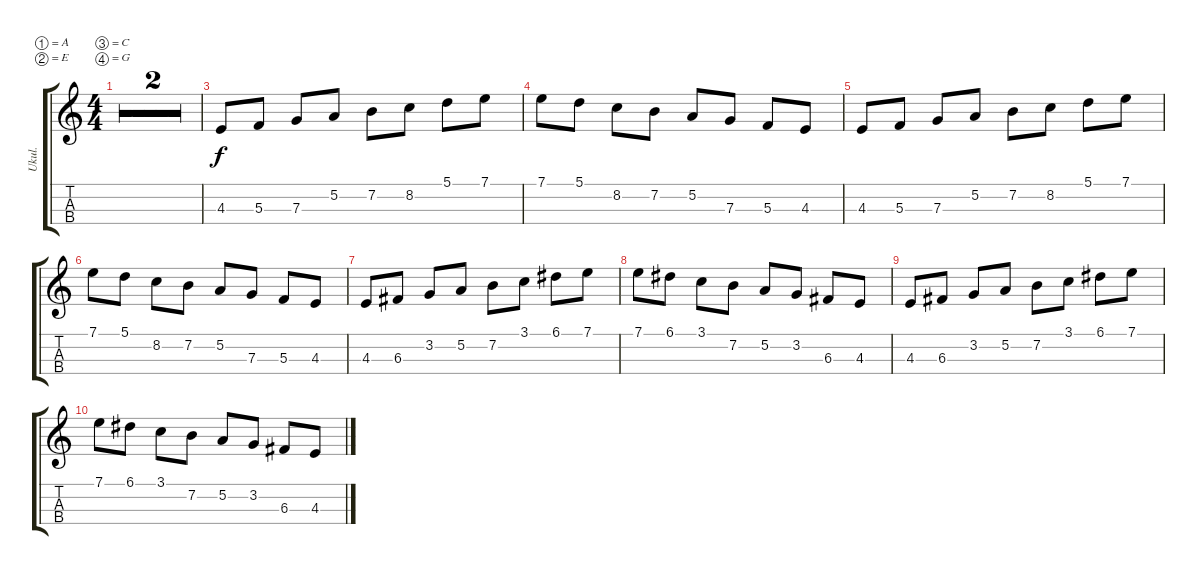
\defaultSystemsLayout 4
\bracketExtendMode groupsimilarinstruments
\multiTrackTrackNamePolicy hidden
\otherSystemsTrackNameOrientation horizontal
\track ("2find_root" "Ukul.") {mute multiBarRest instrument shamisen}
\staff {score tabs}
\tuning (A4 E4 C4 G4)
\ts (4 4)
\tempo 80
\clef g2
\ks c
|
|
4.3.8 5.3.8 7.3.8 5.2.8 7.2.8 8.2.8 5.1.8 7.1.8 |
7.1.8 5.1.8 8.2.8 7.2.8 5.2.8 7.3.8 5.3.8 4.3.8 |
4.3.8 5.3.8 7.3.8 5.2.8 7.2.8 8.2.8 5.1.8 7.1.8 |
7.1.8 5.1.8 8.2.8 7.2.8 5.2.8 7.3.8 5.3.8 4.3.8 |
4.3.8 6.3.8 3.2.8 5.2.8 7.2.8 3.1.8 6.1.8 7.1.8 |
7.1.8 6.1.8 3.1.8 7.2.8 5.2.8 3.2.8 6.3.8 4.3.8 |
4.3.8 6.3.8 3.2.8 5.2.8 7.2.8 3.1.8 6.1.8 7.1.8 |
7.1.8 6.1.8 3.1.8 7.2.8 5.2.8 3.2.8 6.3.8 4.3.8
